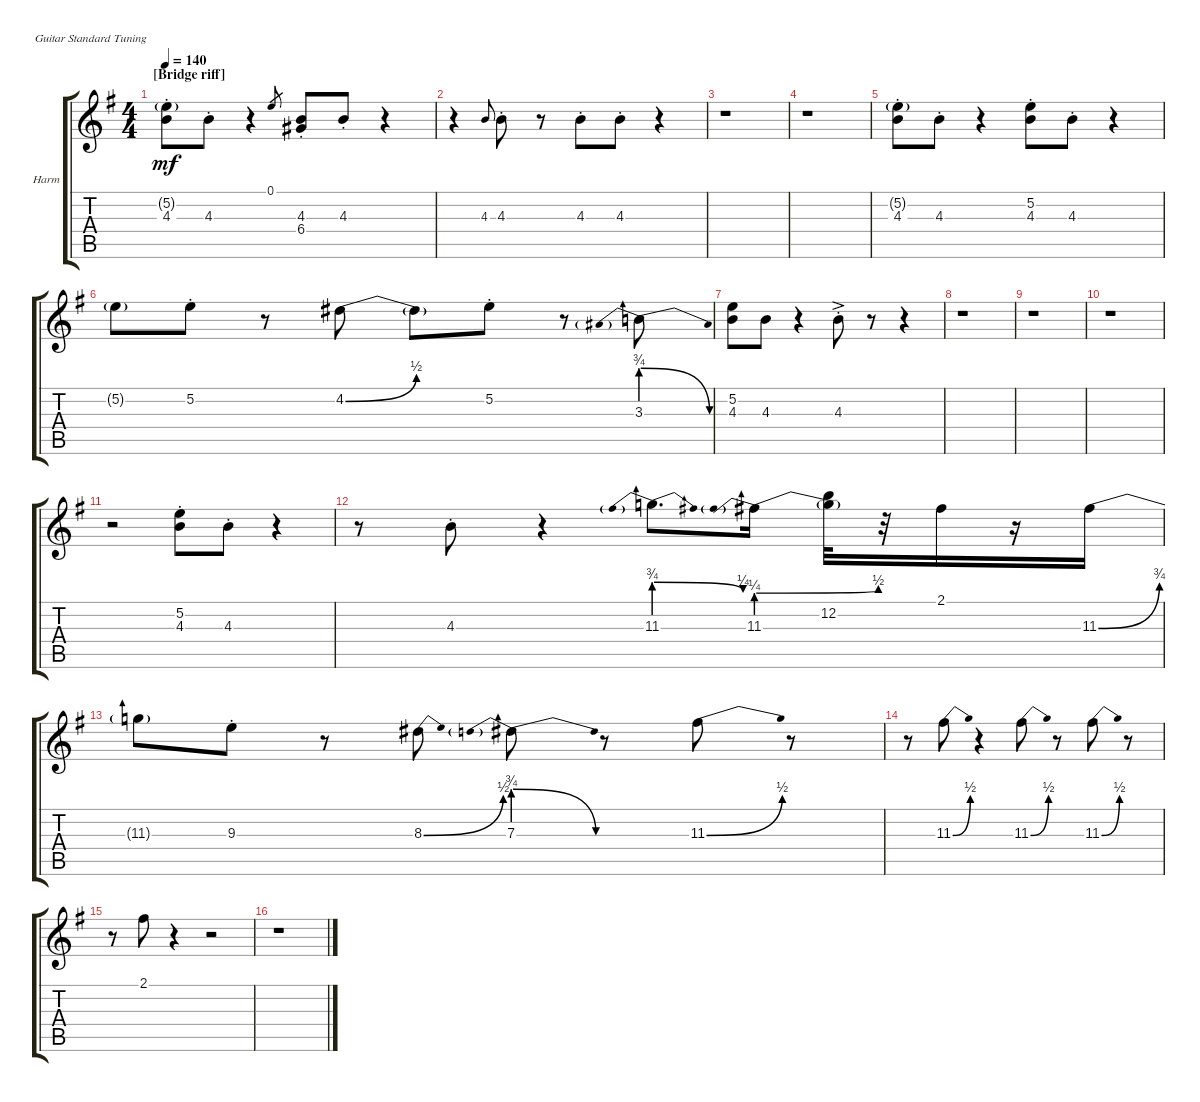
\defaultSystemsLayout 4
\bracketExtendMode groupsimilarinstruments
\firstSystemTrackNameOrientation horizontal
\otherSystemsTrackNameOrientation horizontal
\track ("Harmonica" "Harm") {instrument electricguitarclean}
\staff {score tabs}
\tuning (E4 B3 G3 D3 A2 E2)
\ts (4 4)
\section ("" "[Bridge riff]")
\tempo 140
\clef g2
\ks g
(4.3{st} 5.2{g}).8{dy mf} 4.3{st}.8 r.4 0.1.8{gr} (4.3{st} 6.4{st}).8 4.3{st}.8 r.4 |
r.4 4.3.8{gr onbeat} 4.3{st}.8 r.8 4.3{st}.8 4.3{st}.8 r.4 |
r.1 |
r.1 |
(4.3{st} 5.2{g}).8 4.3{st}.8 r.4 (4.3{st} 5.2{st}).8 4.3{st}.8 r.4 |
5.2{g}.8 5.2{st}.8 r.8 4.2{be (bend 47.4 0 58.8 2)}.8 4.2{be (hold 0 0 60 0) t}.8 5.2{st}.8 r.8 3.3{be (prebendrelease 0 3 47.4 0)}.8 |
(4.3 5.2).8 4.3.8 r.4 4.3{ac st}.8 r.8 r.4 |
r.1 |
r.1 |
r.1 |
r.2 (4.3{st} 5.2{st}).8 4.3{st}.8 r.4 |
r.8 4.3{st}.8 r.4 11.3{be (prebendrelease 0 3 42.6 1)}.8{d} 11.3{be (prebendbend 0 1 45 2)}.16 (12.2 11.3{t}).32 r.32 2.1.16 r.16 11.3{be (bend 5.3999999999999995 0 59.4 3)}.16 |
11.3{t}.8 9.3{st}.8 r.8 8.3{be (bend 0 0 26.4 2)}.8 7.3{be (prebendrelease 0 3 15.6 0)}.8 r.8 11.3{be (bend 1.2 0 47.4 2)}.8 r.8 |
r.8 11.3{be (bend 1.2 0 47.4 2)}.8 r.4 11.3{be (bend 1.2 0 47.4 2)}.8 r.8 11.3{be (bend 1.2 0 47.4 2)}.8 r.8 |
r.8 2.1.8 r.4 r.2 |
r.1
